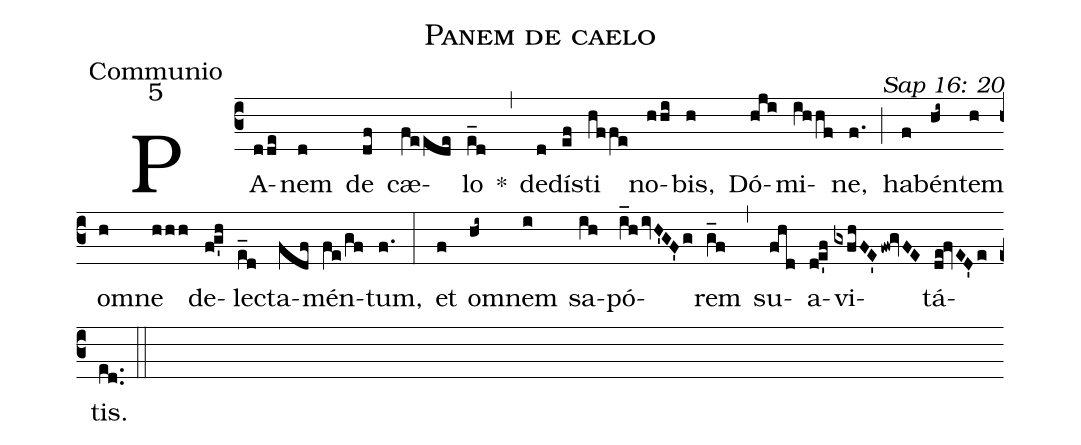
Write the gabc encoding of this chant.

name: Panem de caelo;
office-part: Communio;
mode: 5;
commentary: Sap 16: 20;
%%
(c3) PA(dde)nem(d) de(df) cæ(feede)lo(e_d) *(,)
de(d)dís(ef)ti(hffe) no(hhi)bis,(h) Dó(hji)mi(ihhf)ne,(f.) (;) ha(f)bén(hi~)tem(h) om(h)ne(hhh) de(fg'h)lec(e_d)ta(fdf)mén(fe/gf)tum,(f.) (:)
et(f) om(hi~)nem(i) sa(ih)pó(i_hivH'GF'g)rem(g_f) (,) su(fhd)a(de'f)vi(gxfhFE'fw!gvFE)tá(de!fvED'e)tis.(ed..) (::)
